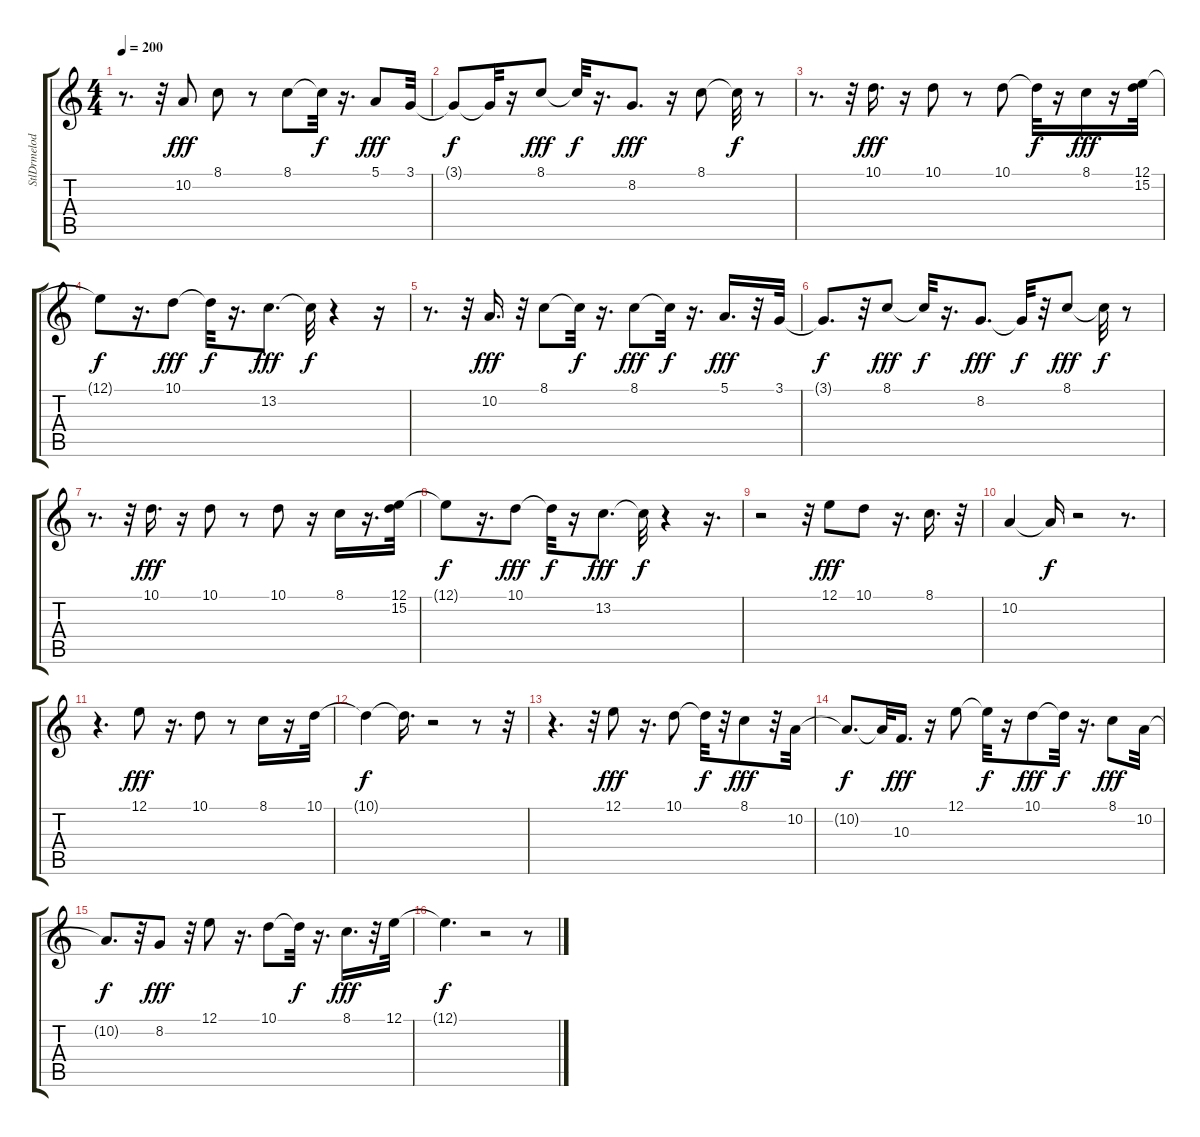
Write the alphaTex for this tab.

\track ("StlDrmelodyNoroll   " "StlDrmelod") {instrument steeldrums}
\staff {score tabs}
\tuning (E4 B3 G3 D3 A2 E2) {hide}
\ts (4 4)
\tempo 200
\clef g2
\ks c
r.8{d dy f} r.32 10.2.8{dy fff} 8.1.8 r.8 8.1.8 8.1{t}.32{dy f} r.16{d} 5.1.8{dy fff} 3.1.32 |
3.1{t}.8{dy f} 3.1{t}.32 r.16 8.1.8{dy fff} 8.1{t}.32{dy f} r.16{d} 8.2.8{d dy fff} r.16 8.1.8 8.1{t}.32{dy f} r.8 |
r.8{d} r.32 10.1.16{d dy fff} r.16 10.1.8 r.8 10.1.8 10.1{t}.32{dy f} r.16 8.1.16{dy fff} r.16 (12.1 15.2).32 |
12.1{t}.8{dy f} r.16{d} 10.1.8{dy fff} 10.1{t}.32{dy f} r.16{d} 13.2.8{d dy fff} 13.2{t}.32{dy f} r.4 r.16 |
r.8{d} r.32 10.2.16{d dy fff} r.32 8.1.8 8.1{t}.32{dy f} r.16{d} 8.1.8{dy fff} 8.1{t}.32{dy f} r.16{d} 5.1.16{d dy fff} r.32 3.1.32 |
3.1{t}.8{d dy f} r.32 8.1.8{dy fff} 8.1{t}.32{dy f} r.16{d} 8.2.8{d dy fff} 8.2{t}.32{dy f} r.32 8.1.8{dy fff} 8.1{t}.32{dy f} r.8 |
r.8{d} r.32 10.1.16{d dy fff} r.16 10.1.8 r.8 10.1.8 r.16 8.1.16 r.16{d} (12.1 15.2).32 |
12.1{t}.8{dy f} r.16{d} 10.1.8{dy fff} 10.1{t}.32{dy f} r.16 13.2.8{d dy fff} 13.2{t}.32{dy f} r.4 r.16{d} |
r.2 r.32 12.1.8{dy fff} 10.1.8 r.16{d} 8.1.16{d} r.32 |
10.2.4 10.2{t}.16{dy f} r.2 r.8{d} |
r.4{d} 12.1.8{dy fff} r.16{d} 10.1.8 r.8 8.1.16 r.16 10.1.32 |
10.1{t}.4{dy f} 10.1{t}.16{d} r.2 r.8 r.32 |
r.4{d} r.32 12.1.8{dy fff} r.16{d} 10.1.8 10.1{t}.32{dy f} r.32 8.1.8{dy fff} r.32 10.2.32 |
10.2{t}.8{d dy f} 10.2{t}.32 10.3.16{d dy fff} r.16 12.1.8 12.1{t}.32{dy f} r.16 10.1.8{dy fff} 10.1{t}.32{dy f} r.16{d} 8.1.8{dy fff} 10.2.32 |
10.2{t}.8{d dy f} r.32 8.2.8{dy fff} r.32 12.1.8 r.16{d} 10.1.8 10.1{t}.32{dy f} r.16{d} 8.1.16{d dy fff} r.32 12.1.32 |
12.1{t}.4{d dy f} r.2 r.8
